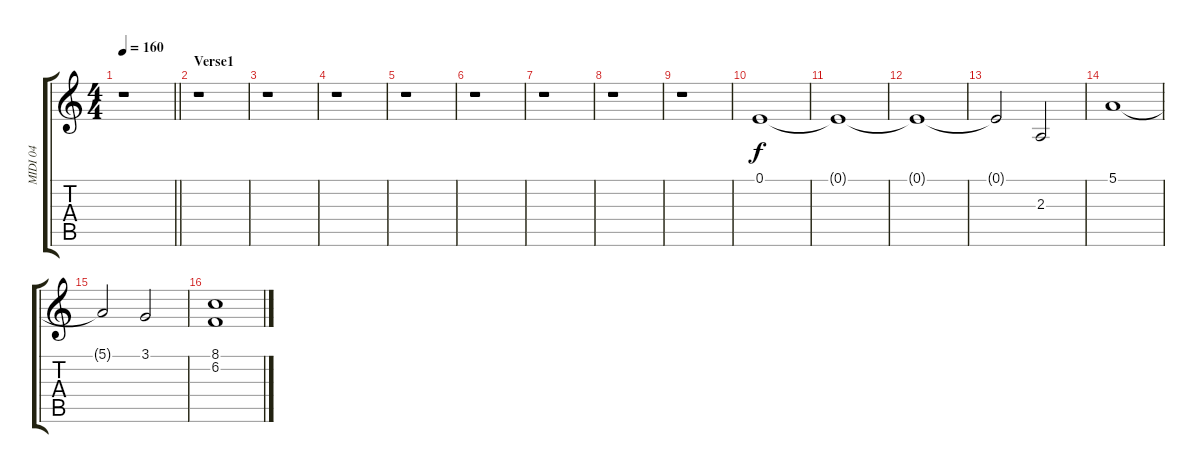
\track ("MIDI 04" "MIDI 04") {instrument stringensemble2}
\staff {score tabs}
\tuning (E4 B3 G3 D3 A2 E2) {hide}
\ts (4 4)
\tempo 160
\clef g2
\barLineRight lightlight
\ks c
r.1{dy f} |
\section ("" "Verse1")
r.1 |
r.1 |
r.1 |
r.1 |
r.1 |
r.1 |
r.1 |
r.1 |
0.1.1 |
0.1{t}.1 |
0.1{t}.1 |
0.1{t}.2 2.3.2 |
5.1.1 |
5.1{t}.2 3.1.2 |
(8.1 6.2).1
